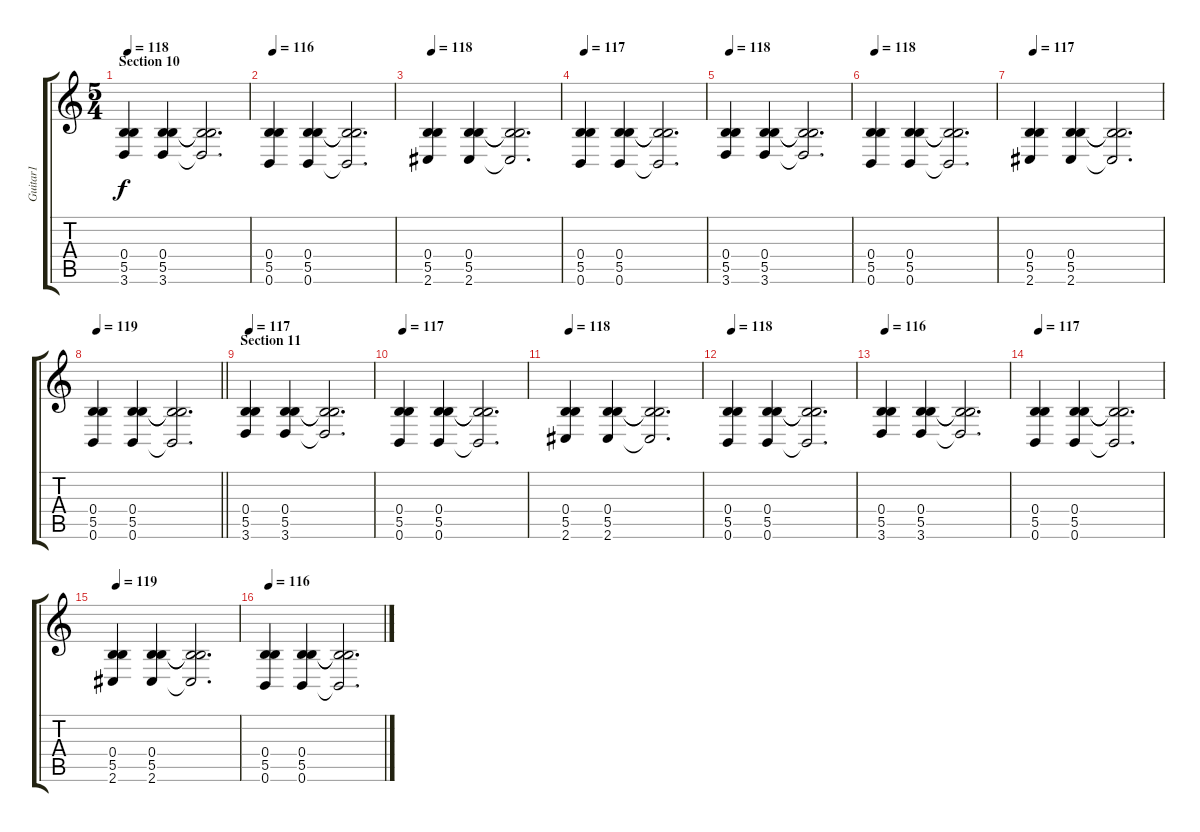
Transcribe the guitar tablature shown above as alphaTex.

\track ("Guitar1" "Guitar1") {instrument overdrivenguitar}
\staff {score tabs}
\tuning (B3 Ab3 E3 B2 Gb2 B1) {hide}
\ts (5 4)
\section ("" "Section 10")
\tempo 118
\clef g2
\ks c
(0.4 5.5 3.6).4{dy f instrument overdrivenguitar} (0.4 5.5 3.6).4 (0.4{t} 5.5{t} 3.6{t}).2{d} |
\tempo 116
(0.4 5.5 0.6).4 (0.4 5.5 0.6).4 (0.4{t} 5.5{t} 0.6{t}).2{d} |
\tempo 118
(0.4 5.5 2.6).4 (0.4 5.5 2.6).4 (0.4{t} 5.5{t} 2.6{t}).2{d} |
\tempo 117
(0.4 5.5 0.6).4 (0.4 5.5 0.6).4 (0.4{t} 5.5{t} 0.6{t}).2{d} |
\tempo 118
(0.4 5.5 3.6).4 (0.4 5.5 3.6).4 (0.4{t} 5.5{t} 3.6{t}).2{d} |
\tempo 118
(0.4 5.5 0.6).4 (0.4 5.5 0.6).4 (0.4{t} 5.5{t} 0.6{t}).2{d} |
\tempo 117
(0.4 5.5 2.6).4 (0.4 5.5 2.6).4 (0.4{t} 5.5{t} 2.6{t}).2{d} |
\tempo 119
\barLineRight lightlight
(0.4 5.5 0.6).4 (0.4 5.5 0.6).4 (0.4{t} 5.5{t} 0.6{t}).2{d} |
\section ("" "Section 11")
\tempo 117
(0.4 5.5 3.6).4 (0.4 5.5 3.6).4 (0.4{t} 5.5{t} 3.6{t}).2{d} |
\tempo 117
(0.4 5.5 0.6).4 (0.4 5.5 0.6).4 (0.4{t} 5.5{t} 0.6{t}).2{d} |
\tempo 118
(0.4 5.5 2.6).4 (0.4 5.5 2.6).4 (0.4{t} 5.5{t} 2.6{t}).2{d} |
\tempo 118
(0.4 5.5 0.6).4 (0.4 5.5 0.6).4 (0.4{t} 5.5{t} 0.6{t}).2{d} |
\tempo 116
(0.4 5.5 3.6).4 (0.4 5.5 3.6).4 (0.4{t} 5.5{t} 3.6{t}).2{d} |
\tempo 117
(0.4 5.5 0.6).4 (0.4 5.5 0.6).4 (0.4{t} 5.5{t} 0.6{t}).2{d} |
\tempo 119
(0.4 5.5 2.6).4 (0.4 5.5 2.6).4 (0.4{t} 5.5{t} 2.6{t}).2{d} |
\tempo 116
(0.4 5.5 0.6).4 (0.4 5.5 0.6).4 (0.4{t} 5.5{t} 0.6{t}).2{d}
